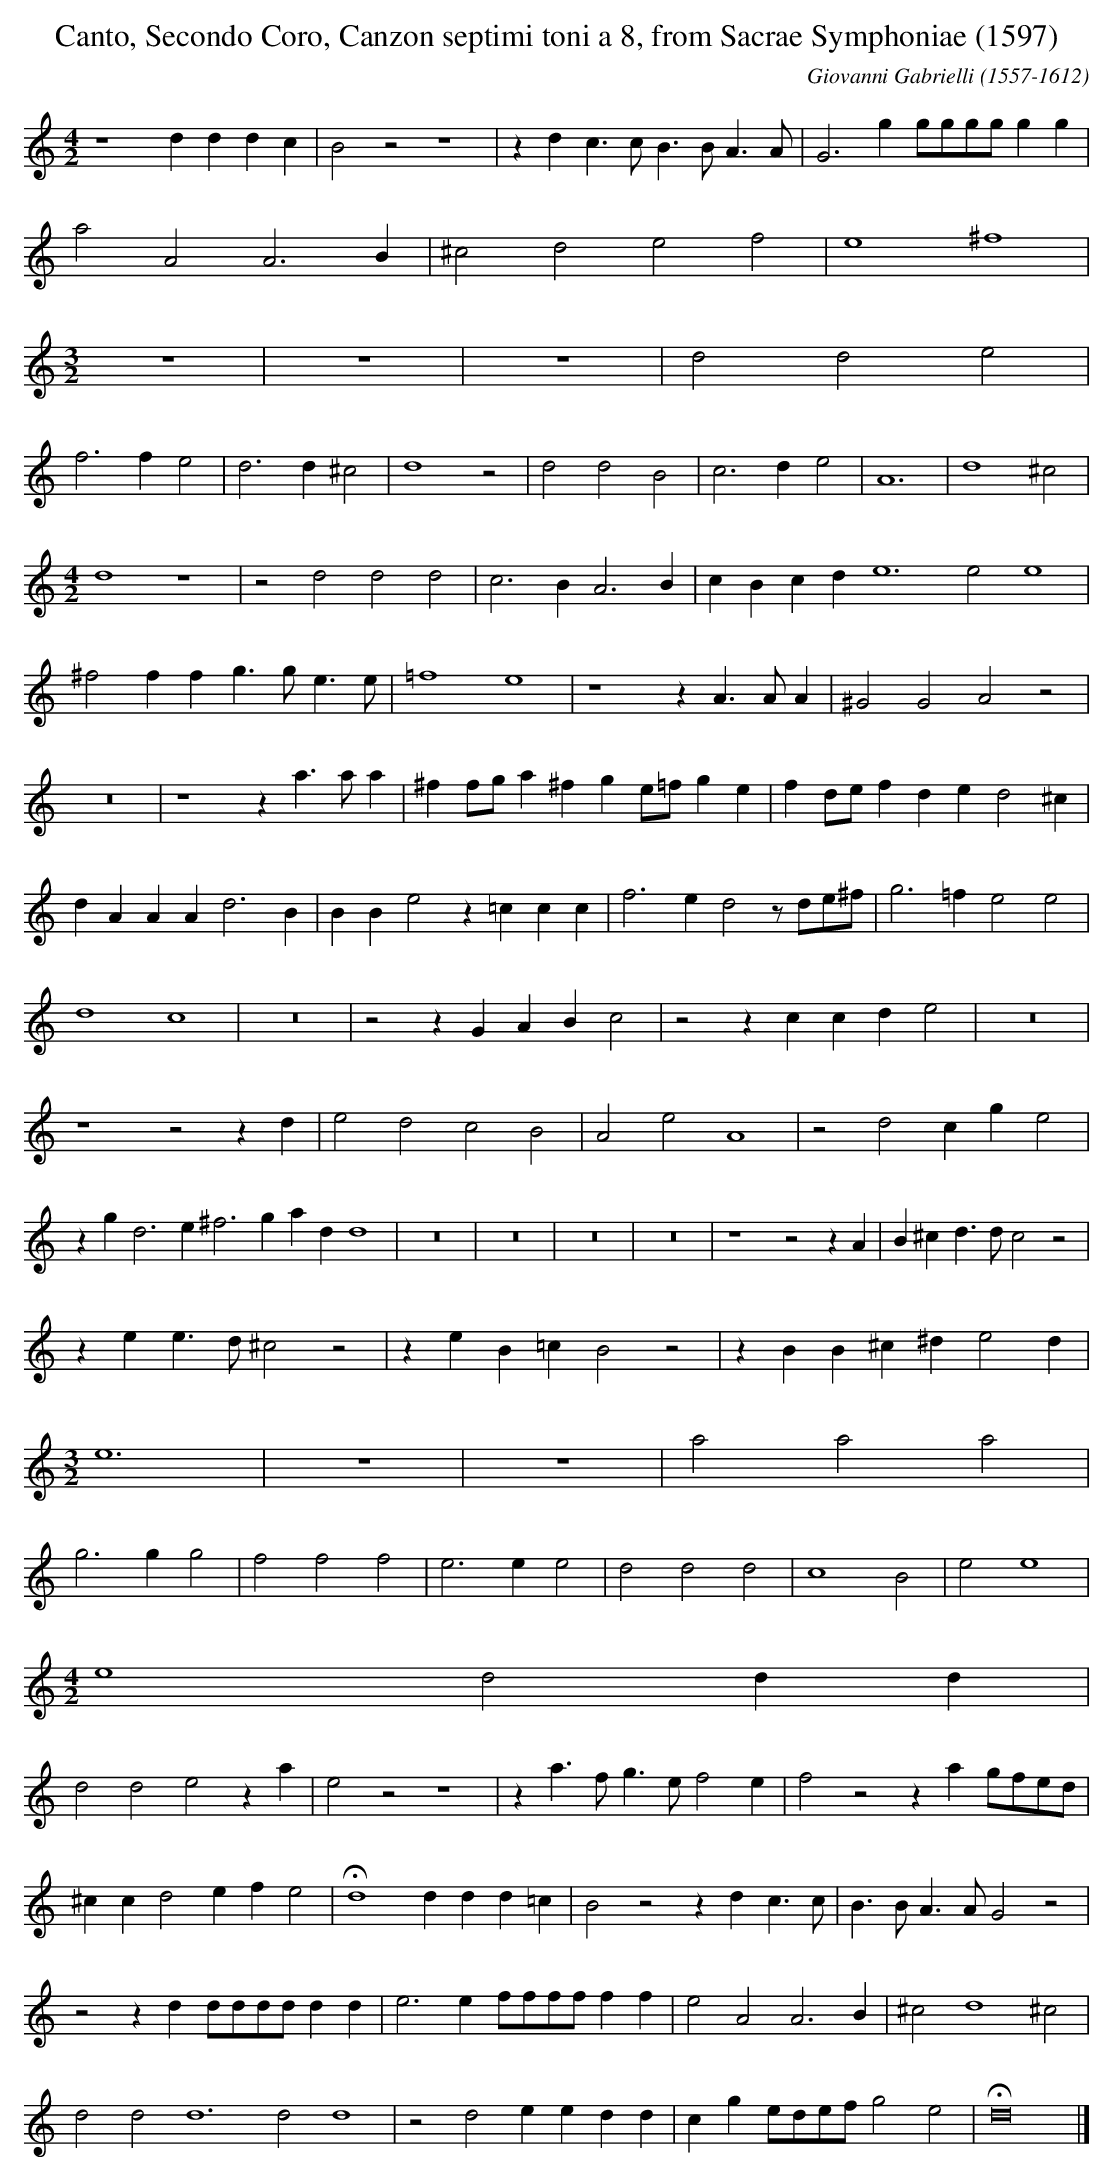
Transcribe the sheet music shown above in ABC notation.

X:1
T:Canto, Secondo Coro, Canzon septimi toni a 8, from Sacrae Symphoniae (1597)
C:Giovanni Gabrielli (1557-1612)
M:4/2
L:1/2
K:C
z2d/ d/d/c/ |Bz z2 |z/d/c/>c/ B/>B/A/>A/ |G>g g//g//g//g//g/g/ |
aA A>B |^cd ef |e2^f2 |
M:3/2
L:1/2
 z3 |z3 |z3 |dde |
f>fe |d>d^c |d2z |ddB |c>de |A3 |d2^c |
M:4/2
L:1/2
 d2z2 |zddd |c>BA>B |c/B/c/d/ e3 ee2|
^ff/f/g/>g/e/>e/ |=f2e2 |z2z/A/>A/A/ |^GGAz |
z4 |z2z/a/>a/a/ |^f/f//g//a/^f/g/e//=f//g/e/ |f/d//e//f/d/e/d^c/ |
d/A/A/A/d>B |B/B/ez/=c/c/c/ |f>edz//d//e//^f// |g>=fee |
d2c2 |z4 |zz/G/A/B/c |zz/ c/c/d/e |z4 |
z2zz/d/ |edcB |AeA2 |zdc/g/e |
z/g/d>e^f > g a/d/d2 |z4 |z4 |z4 |z4 |z2zz/A/ |B/^c/d/>d/cz |
z/e/e/>d/^cz |z/e/B/=c/Bz |z/B/B/^c/^d/ ed/ |
M:3/2
L:1/2
e3  |z3 |z3 |aaa |
g>gg |fff |e>ee |ddd |c2B |ee2 |
M:4/2
L:1/2
 e2 dd/d/ |
ddez/a/ |ezz2 |z/a/>f/g/>e/fe/ |fz z/a/g//f//e//d// |
^c/c/de/f/e |Hd2 d/ d/d/=c/ |Bz  z/d/c/>c/ |B/>B/A/>A/ Gz |
zz/d/ d//d//d//d//d/d/ |e>e f//f//f//f//f/f/ |eAA>B |^cd2^c |
ddd3 dd2 |zde/e/d/d/ |c/g/e//d//e//f//ge |Hd4|]
